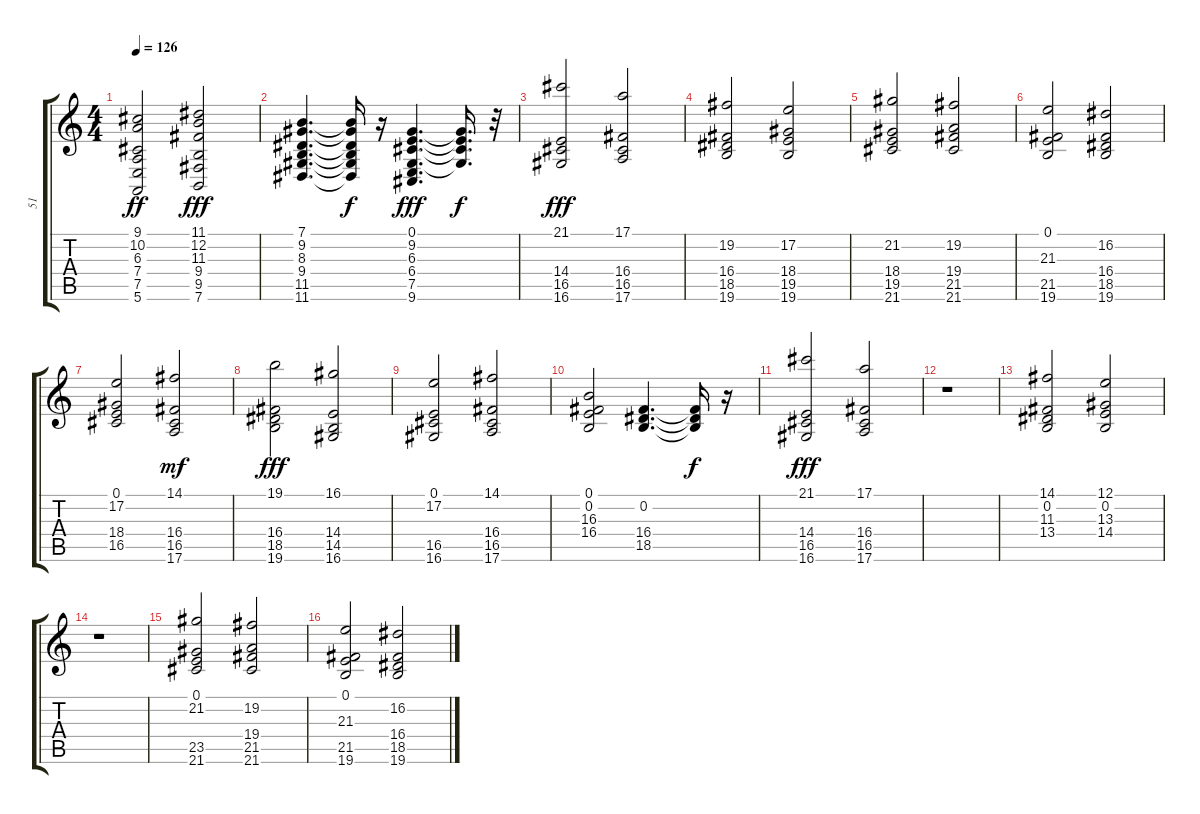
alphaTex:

\track ("51" "51") {instrument synthstrings1}
\staff {score tabs}
\tuning (E4 B3 G3 D3 A2 E2) {hide}
\ts (4 4)
\tempo 126
\clef g2
\ks c
(9.1 10.2 6.3 7.4 7.5 5.6).2{dy ff} (11.1 12.2 11.3 9.4 9.5 7.6).2{dy fff} |
(7.1 9.2 8.3 9.4 11.5 11.6).4{d} (7.1{t} 9.2{t} 8.3{t} 9.4{t} 11.5{t} 11.6{t}).16{dy f} r.16 (0.1 9.2 6.3 6.4 7.5 9.6).4{d dy fff} (0.1{t} 9.2{t} 6.3{t} 6.4{t}).16{d dy f} r.32 |
(21.1 14.4 16.5 16.6).2{dy fff} (17.1 16.4 16.5 17.6).2 |
(19.2 16.4 18.5 19.6).2 (17.2 18.4 19.5 19.6).2 |
(21.2 18.4 19.5 21.6).2 (19.2 19.4 21.5 21.6).2 |
(0.1 21.3 21.5 19.6).2 (16.2 16.4 18.5 19.6).2 |
(0.1 17.2 18.4 16.5).2 (14.1 16.4 16.5 17.6).2{dy mf} |
(19.1 16.4 18.5 19.6).2{dy fff} (16.1 14.4 14.5 16.6).2 |
(0.1 17.2 16.5 16.6).2 (14.1 16.4 16.5 17.6).2 |
(0.1 0.2 16.3 16.4).2 (0.2 16.4 18.5).4{d} (0.2{t} 16.4{t} 18.5{t}).16{dy f} r.16 |
(21.1 14.4 16.5 16.6).2{dy fff} (17.1 16.4 16.5 17.6).2 |
r.1 |
(14.1 0.2 11.3 13.4).2 (12.1 0.2 13.3 14.4).2 |
r.1 |
(0.1 21.2 23.5 21.6).2 (19.2 19.4 21.5 21.6).2 |
(0.1 21.3 21.5 19.6).2 (16.2 16.4 18.5 19.6).2
